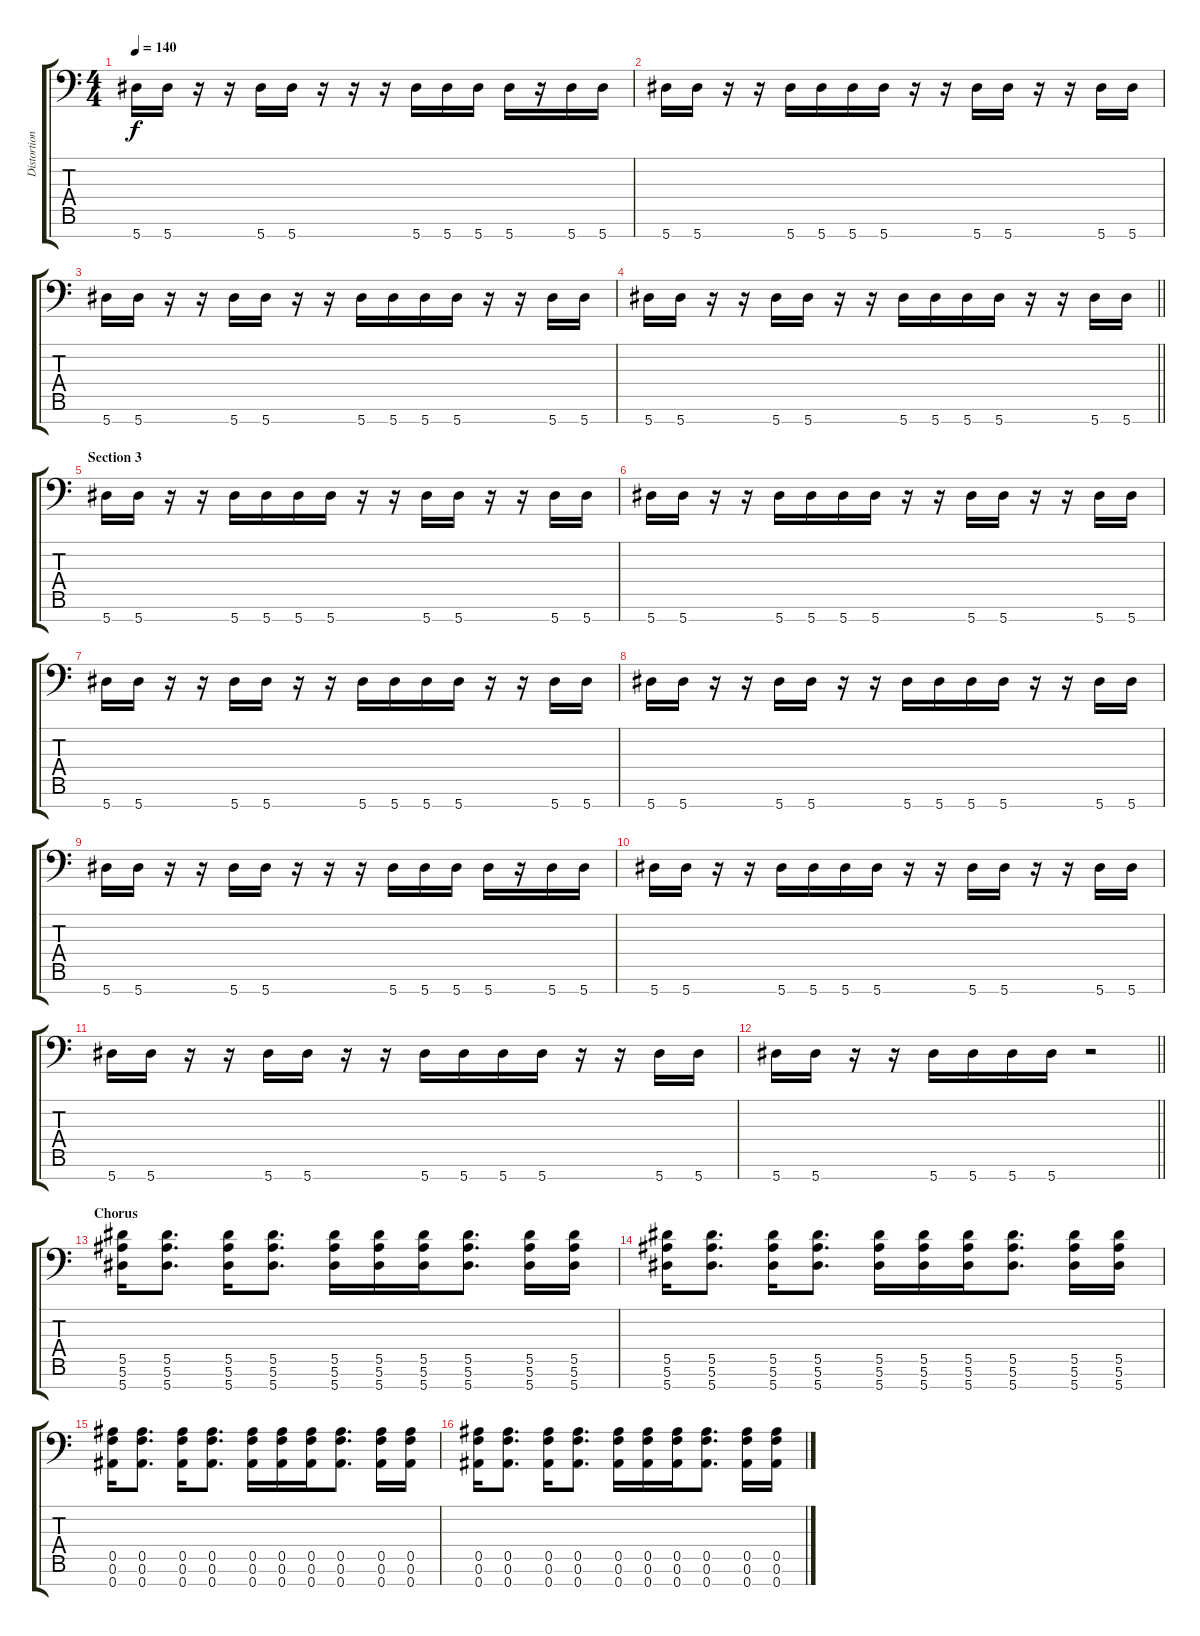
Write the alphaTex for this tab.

\track ("Distortion One" "Distortion") {instrument distortionguitar}
\staff {score tabs}
\tuning (Eb4 Bb3 F3 Eb3 Bb2 F2 Bb1) {hide}
\ts (4 4)
\tempo 140
\clef f4
\ks c
5.7.16{dy f} 5.7.16 r.16 r.16 5.7.16 5.7.16 r.16 r.16 r.16 5.7.16 5.7.16 5.7.16 5.7.16 r.16 5.7.16 5.7.16 |
5.7.16 5.7.16 r.16 r.16 5.7.16 5.7.16 5.7.16 5.7.16 r.16 r.16 5.7.16 5.7.16 r.16 r.16 5.7.16 5.7.16 |
5.7.16 5.7.16 r.16 r.16 5.7.16 5.7.16 r.16 r.16 5.7.16 5.7.16 5.7.16 5.7.16 r.16 r.16 5.7.16 5.7.16 |
\barLineRight lightlight
5.7.16 5.7.16 r.16 r.16 5.7.16 5.7.16 r.16 r.16 5.7.16 5.7.16 5.7.16 5.7.16 r.16 r.16 5.7.16 5.7.16 |
\section ("" "Section 3")
5.7.16 5.7.16 r.16 r.16 5.7.16 5.7.16 5.7.16 5.7.16 r.16 r.16 5.7.16 5.7.16 r.16 r.16 5.7.16 5.7.16 |
5.7.16 5.7.16 r.16 r.16 5.7.16 5.7.16 5.7.16 5.7.16 r.16 r.16 5.7.16 5.7.16 r.16 r.16 5.7.16 5.7.16 |
5.7.16 5.7.16 r.16 r.16 5.7.16 5.7.16 r.16 r.16 5.7.16 5.7.16 5.7.16 5.7.16 r.16 r.16 5.7.16 5.7.16 |
5.7.16 5.7.16 r.16 r.16 5.7.16 5.7.16 r.16 r.16 5.7.16 5.7.16 5.7.16 5.7.16 r.16 r.16 5.7.16 5.7.16 |
5.7.16 5.7.16 r.16 r.16 5.7.16 5.7.16 r.16 r.16 r.16 5.7.16 5.7.16 5.7.16 5.7.16 r.16 5.7.16 5.7.16 |
5.7.16 5.7.16 r.16 r.16 5.7.16 5.7.16 5.7.16 5.7.16 r.16 r.16 5.7.16 5.7.16 r.16 r.16 5.7.16 5.7.16 |
5.7.16 5.7.16 r.16 r.16 5.7.16 5.7.16 r.16 r.16 5.7.16 5.7.16 5.7.16 5.7.16 r.16 r.16 5.7.16 5.7.16 |
\barLineRight lightlight
5.7.16 5.7.16 r.16 r.16 5.7.16 5.7.16 5.7.16 5.7.16 r.2 |
\section ("" "Chorus")
(5.5 5.6 5.7).16 (5.5 5.6 5.7).8{d} (5.5 5.6 5.7).16 (5.5 5.6 5.7).8{d} (5.5 5.6 5.7).16 (5.5 5.6 5.7).16 (5.5 5.6 5.7).16 (5.5 5.6 5.7).8{d} (5.5 5.6 5.7).16 (5.5 5.6 5.7).16 |
(5.5 5.6 5.7).16 (5.5 5.6 5.7).8{d} (5.5 5.6 5.7).16 (5.5 5.6 5.7).8{d} (5.5 5.6 5.7).16 (5.5 5.6 5.7).16 (5.5 5.6 5.7).16 (5.5 5.6 5.7).8{d} (5.5 5.6 5.7).16 (5.5 5.6 5.7).16 |
(0.5 0.6 0.7).16 (0.5 0.6 0.7).8{d} (0.5 0.6 0.7).16 (0.5 0.6 0.7).8{d} (0.5 0.6 0.7).16 (0.5 0.6 0.7).16 (0.5 0.6 0.7).16 (0.5 0.6 0.7).8{d} (0.5 0.6 0.7).16 (0.5 0.6 0.7).16 |
(0.5 0.6 0.7).16 (0.5 0.6 0.7).8{d} (0.5 0.6 0.7).16 (0.5 0.6 0.7).8{d} (0.5 0.6 0.7).16 (0.5 0.6 0.7).16 (0.5 0.6 0.7).16 (0.5 0.6 0.7).8{d} (0.5 0.6 0.7).16 (0.5 0.6 0.7).16
